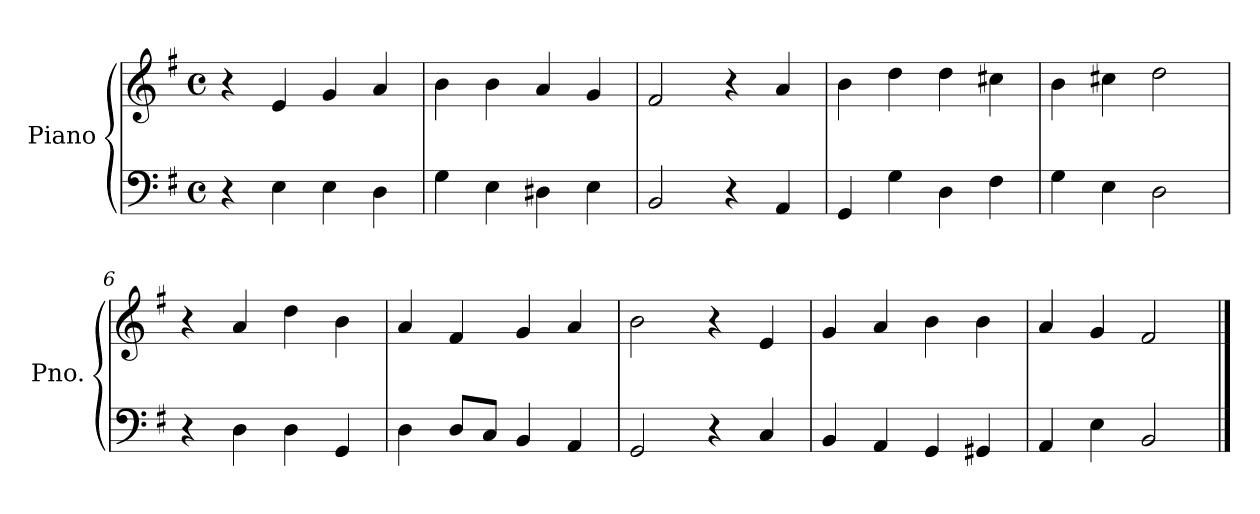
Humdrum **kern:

**kern	**kern
*part1	*part1
*staff2	*staff1
*I"Piano	*
*I'Pno.	*
*clefF4	*clefG2
*k[f#]	*k[f#]
*M4/4	*M4/4
*met(c)	*met(c)
=1	=1
4r	4r
4E\	4e/
4E\	4g/
4D\	4a/
=2	=2
4G\	4b\
4E\	4b\
4D#X\	4a/
4E\	4g/
=3	=3
2BB/	2f#/
4r	4r
4AA/	4a/
=4	=4
4GG/	4b\
4G\	4dd\
4D\	4dd\
4F#\	4cc#X\
=5	=5
4G\	4b\
4E\	4cc#X\
2D\	2dd\
=6	=6
4r	4r
4D\	4a/
4D\	4dd\
4GG/	4b\
=7	=7
4D\	4a/
8D/L	4f#/
8C/J	.
4BB/	4g/
4AA/	4a/
=8	=8
2GG/	2b\
4r	4r
4C/	4e/
=9	=9
4BB/	4g/
4AA/	4a/
4GG/	4b\
4GG#X/	4b\
=10	=10
4AA/	4a/
4E\	4g/
2BB/	2f#/
==	==
*-	*-
